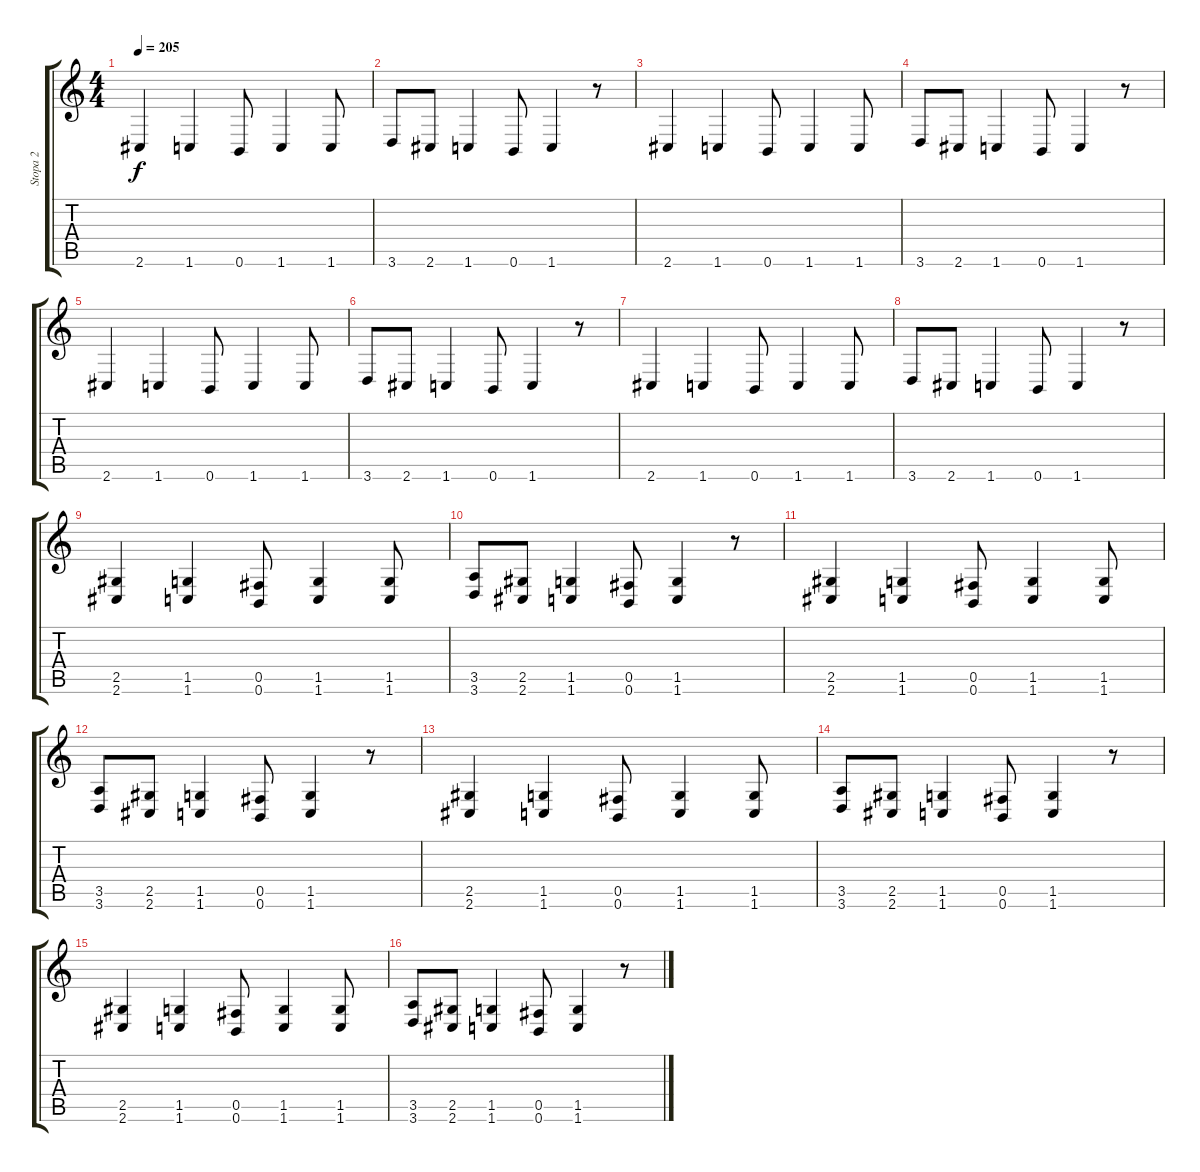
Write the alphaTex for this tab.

\track ("Stopa 2" "Stopa 2") {instrument electricbassfinger}
\staff {score tabs}
\tuning (Db4 Ab3 E3 B2 Gb2 B1) {hide}
\ts (4 4)
\tempo 205
\clef g2
\ks c
2.6.4{dy f} 1.6.4 0.6.8 1.6.4 1.6.8 |
3.6.8 2.6.8 1.6.4 0.6.8 1.6.4 r.8 |
2.6.4 1.6.4 0.6.8 1.6.4 1.6.8 |
3.6.8 2.6.8 1.6.4 0.6.8 1.6.4 r.8 |
2.6.4 1.6.4 0.6.8 1.6.4 1.6.8 |
3.6.8 2.6.8 1.6.4 0.6.8 1.6.4 r.8 |
2.6.4 1.6.4 0.6.8 1.6.4 1.6.8 |
3.6.8 2.6.8 1.6.4 0.6.8 1.6.4 r.8 |
(2.5 2.6).4 (1.5 1.6).4 (0.5 0.6).8 (1.5 1.6).4 (1.5 1.6).8 |
(3.5 3.6).8 (2.5 2.6).8 (1.5 1.6).4 (0.5 0.6).8 (1.5 1.6).4 r.8 |
(2.5 2.6).4 (1.5 1.6).4 (0.5 0.6).8 (1.5 1.6).4 (1.5 1.6).8 |
(3.5 3.6).8 (2.5 2.6).8 (1.5 1.6).4 (0.5 0.6).8 (1.5 1.6).4 r.8 |
(2.5 2.6).4 (1.5 1.6).4 (0.5 0.6).8 (1.5 1.6).4 (1.5 1.6).8 |
(3.5 3.6).8 (2.5 2.6).8 (1.5 1.6).4 (0.5 0.6).8 (1.5 1.6).4 r.8 |
(2.5 2.6).4 (1.5 1.6).4 (0.5 0.6).8 (1.5 1.6).4 (1.5 1.6).8 |
(3.5 3.6).8 (2.5 2.6).8 (1.5 1.6).4 (0.5 0.6).8 (1.5 1.6).4 r.8
